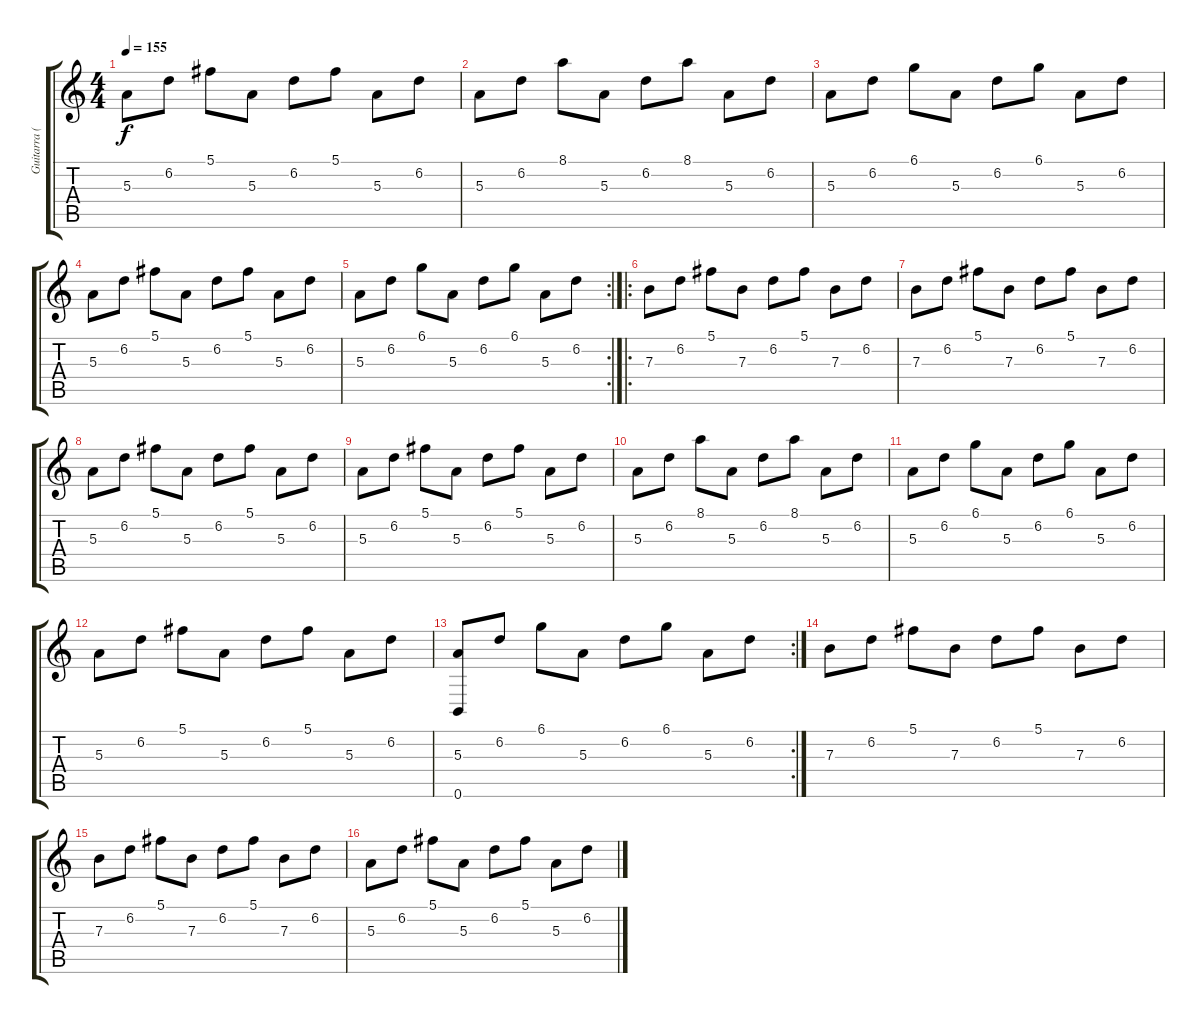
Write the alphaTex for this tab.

\track ("Guitarra (Alexis Ruiz)" "Guitarra (") {instrument distortionguitar}
\staff {score tabs}
\tuning (Db4 Ab3 E3 B2 Gb2 B1) {hide}
\ts (4 4)
\tempo 155
\clef g2
\ks c
5.3.8{dy f} 6.2.8 5.1.8 5.3.8 6.2.8 5.1.8 5.3.8 6.2.8 |
5.3.8 6.2.8 8.1.8 5.3.8 6.2.8 8.1.8 5.3.8 6.2.8 |
5.3.8 6.2.8 6.1.8 5.3.8 6.2.8 6.1.8 5.3.8 6.2.8 |
5.3.8 6.2.8 5.1.8 5.3.8 6.2.8 5.1.8 5.3.8 6.2.8 |
\rc 2
5.3.8 6.2.8 6.1.8 5.3.8 6.2.8 6.1.8 5.3.8 6.2.8 |
\ro
7.3.8{volume 11} 6.2.8 5.1.8 7.3.8 6.2.8 5.1.8 7.3.8 6.2.8 |
7.3.8 6.2.8 5.1.8 7.3.8 6.2.8 5.1.8 7.3.8 6.2.8 |
5.3.8 6.2.8 5.1.8 5.3.8 6.2.8 5.1.8 5.3.8 6.2.8 |
5.3.8 6.2.8 5.1.8 5.3.8 6.2.8 5.1.8 5.3.8 6.2.8 |
5.3.8 6.2.8 8.1.8 5.3.8 6.2.8 8.1.8 5.3.8 6.2.8 |
5.3.8 6.2.8 6.1.8 5.3.8 6.2.8 6.1.8 5.3.8 6.2.8 |
5.3.8 6.2.8 5.1.8 5.3.8 6.2.8 5.1.8 5.3.8 6.2.8 |
\rc 2
(5.3 0.6).8 6.2.8 6.1.8 5.3.8 6.2.8 6.1.8 5.3.8 6.2.8 |
7.3.8 6.2.8 5.1.8 7.3.8 6.2.8 5.1.8 7.3.8 6.2.8 |
7.3.8 6.2.8 5.1.8 7.3.8 6.2.8 5.1.8 7.3.8 6.2.8 |
5.3.8 6.2.8 5.1.8 5.3.8 6.2.8 5.1.8 5.3.8 6.2.8
